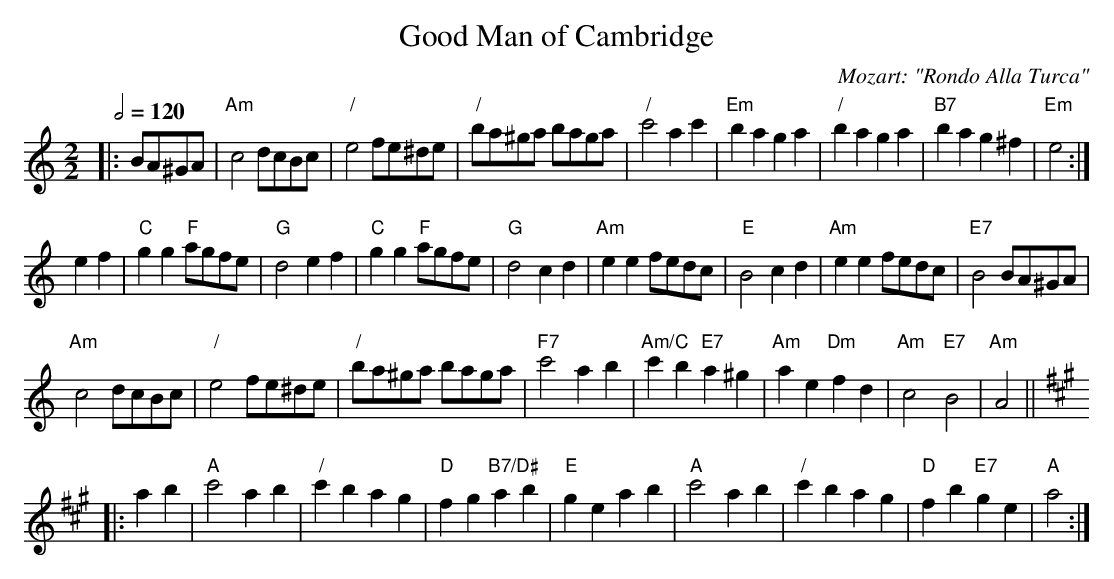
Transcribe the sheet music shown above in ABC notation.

X:1
T:Good Man of Cambridge
C:Mozart: "Rondo Alla Turca"
L:1/4
Q:1/2=120
M:2/2
K:Am
|: B/A/^G/A/ | "Am"c2 d/c/B/c/ | "/"e2 f/e/^d/e/ | "/"b/a/^g/a/ b/a/g/a/ | "/"c'2 ac' |\
"Em"ba ga | "/"ba ga | "B7"ba g^f | "Em"e2 :|
ef | "C"gg "F"a/g/f/e/ | "G"d2 ef | "C"gg "F"a/g/f/e/ | "G"d2 cd |\
"Am"ee f/e/d/c/ | "E"B2 cd | "Am"ee f/e/d/c/ | "E7"B2 B/A/^G/A/ |
"Am"c2 d/c/B/c/ | "/"e2 f/e/^d/e/ | "/"b/a/^g/a/ b/a/g/a/ | "F7"c'2 ab |\
"Am/C"c'b "E7"a^g | "Am"ae "Dm"fd | "Am"c2 "E7"B2 | "Am"A2 ||
K:A
|: ab | "A"c'2 ab | "/"c'b ag | "D"fg "B7/D#"ab | "E"ge ab |\
"A"c'2 ab | "/"c'b ag | "D"fb "E7"ge | "A"a2 :|
